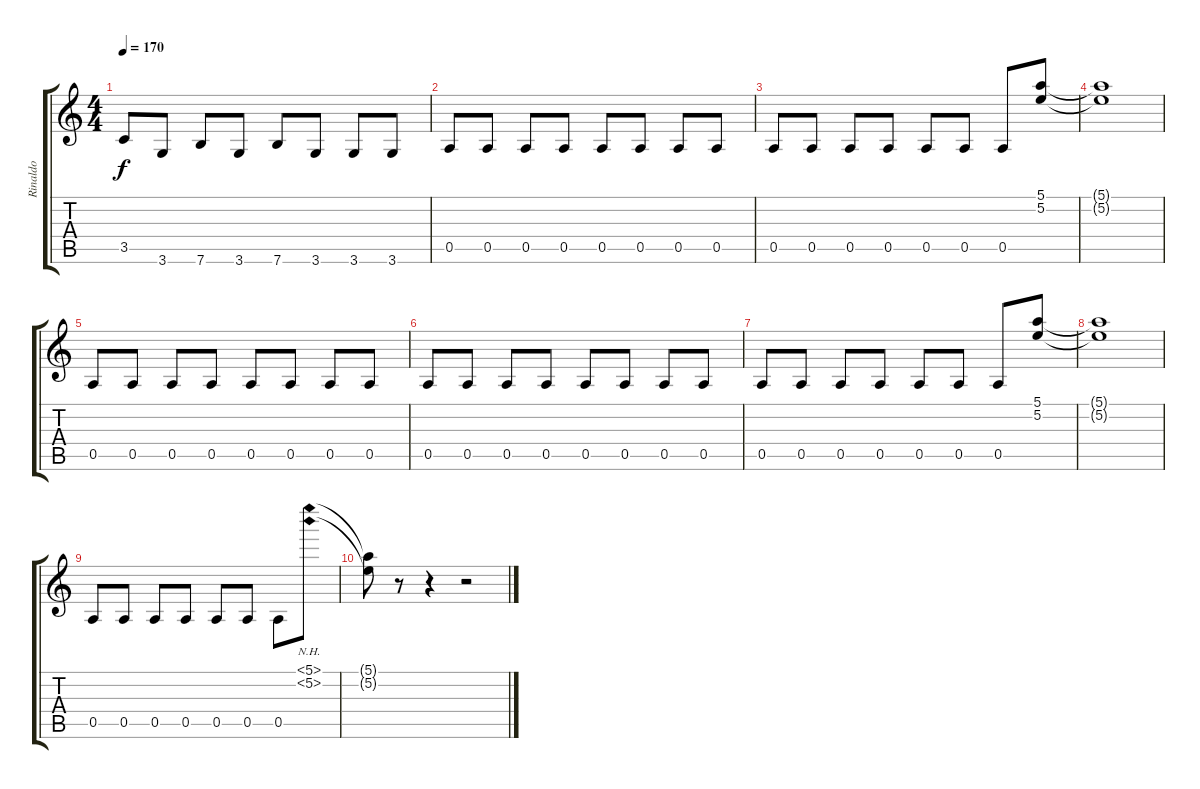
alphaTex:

\track ("Rinaldo" "Rinaldo") {instrument overdrivenguitar}
\staff {score tabs}
\tuning (E4 B3 G3 D3 A2 E2) {hide}
\ts (4 4)
\tempo 170
\clef g2
\ks c
3.5{t}.8{dy f} 3.6.8 7.6.8 3.6.8 7.6.8 3.6.8 3.6.8 3.6.8 |
0.5.8 0.5.8 0.5.8 0.5.8 0.5.8 0.5.8 0.5.8 0.5.8 |
0.5.8 0.5.8 0.5.8 0.5.8 0.5.8 0.5.8 0.5.8 (5.1 5.2).8 |
(5.1{t} 5.2{t}).1 |
0.5.8 0.5.8 0.5.8 0.5.8 0.5.8 0.5.8 0.5.8 0.5.8 |
0.5.8 0.5.8 0.5.8 0.5.8 0.5.8 0.5.8 0.5.8 0.5.8 |
0.5.8 0.5.8 0.5.8 0.5.8 0.5.8 0.5.8 0.5.8 (5.1 5.2).8 |
(5.1{t} 5.2{t}).1 |
0.5.8 0.5.8 0.5.8 0.5.8 0.5.8 0.5.8 0.5.8 (5.1{nh} 5.2{nh}).8 |
(5.1{t} 5.2{t}).8 r.8 r.4 r.2
